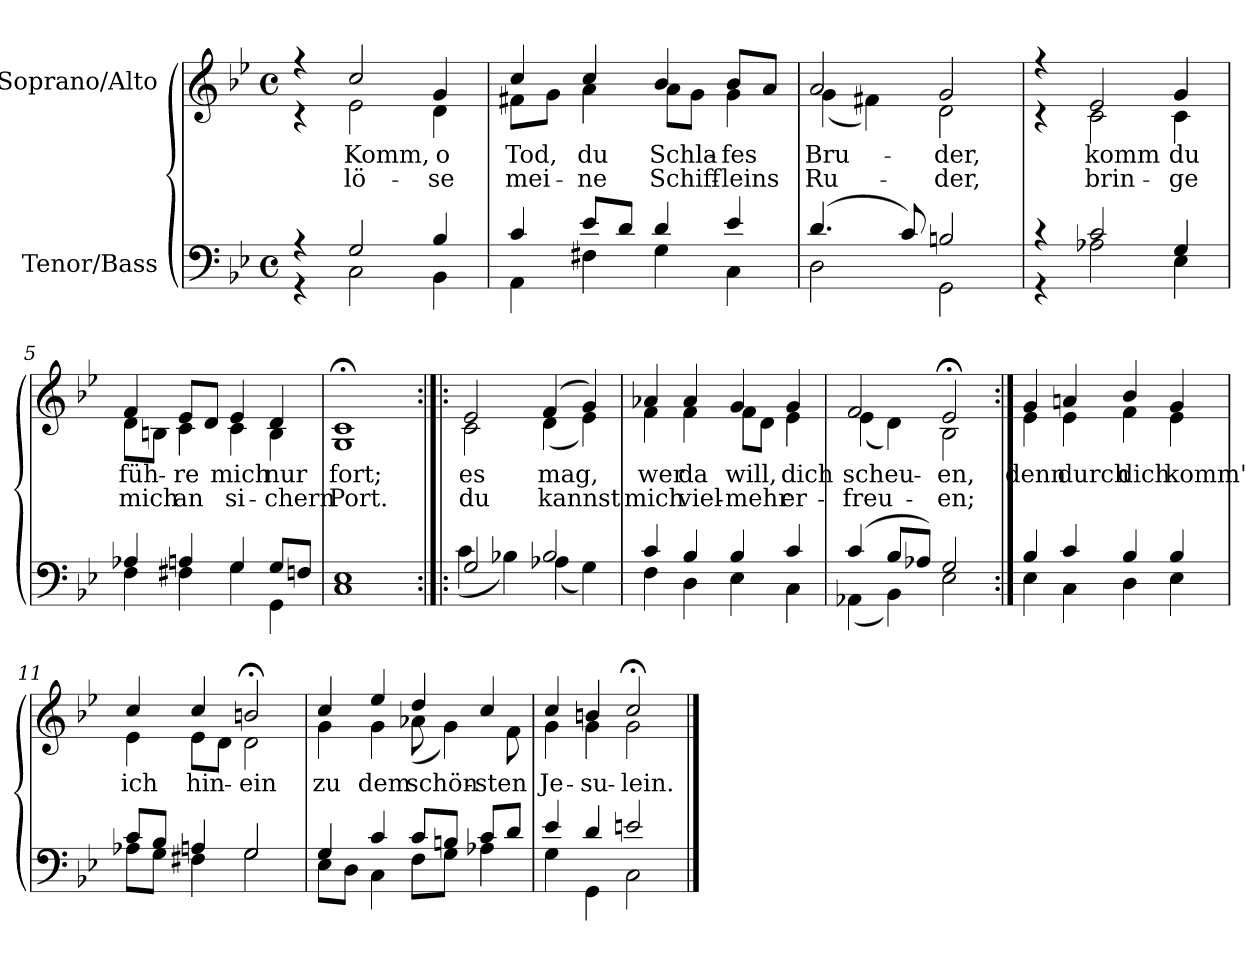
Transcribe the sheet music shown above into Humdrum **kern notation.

**kern	**kern	**text	**text
*part2	*part1	*part1	*part1
*staff2	*staff1	*staff1	*staff1
*I"Tenor/Bass	*I"Soprano/Alto	*	*
*clefF4	*clefG2	*	*
*k[b-e-]	*k[b-e-]	*	*
*M4/4	*M4/4	*	*
*met(c)	*met(c)	*	*
=1	=1	=1	=1
*^	*^	*	*
4r	4r	4r	4r	.	.
!	!	!	!	!LO:LY:b	!LO:LY:b
2G/	2C\	2cc/	2e-\	Komm,	lö-
!	!	!	!	!LO:LY:b	!LO:LY:b
4B-/	4BB-\	4g/	4d\	o	-se
=2	=2	=2	=2	=2	=2
!	!	!	!	!LO:LY:b	!LO:LY:b
4c/	4AA\	4cc/	8f#X\L	Tod,	mei-
.	.	.	8g\J	.	.
!	!	!	!	!LO:LY:b	!LO:LY:b
8e-/L	4F#X\	4cc/	4a\	du	-ne
8d/J	.	.	.	.	.
!	!	!	!	!LO:LY:b	!LO:LY:b
4d/	4G\	4b-/	8a\L	Schla-	Schiff-
.	.	.	8g\J	.	.
!	!	!	!	!LO:LY:b	!LO:LY:b
4e-/	4C\	8b-/L	4g\	-fes	-leins
.	.	8a/J	.	.	.
=3	=3	=3	=3	=3	=3
!	!	!	!	!LO:LY:b	!LO:LY:b
(4.d/	2D\	2a/	(4g\	Bru-	Ru-
.	.	.	4f#X\)	.	.
8c/)	.	.	.	.	.
!	!	!	!	!LO:LY:b	!LO:LY:b
2Bn/	2GG\	2g/	2d\	-der,	-der,
=4	=4	=4	=4	=4	=4
4r	4r	4r	4r	.	.
!	!	!	!	!LO:LY:b	!LO:LY:b
2c/	2A-X\	2e-/	2c\	komm	brin-
!	!	!	!	!LO:LY:b	!LO:LY:b
4G/	4E-\	4g/	4c\	du	-ge
=5	=5	=5	=5	=5	=5
!	!	!	!	!LO:LY:b	!LO:LY:b
4A-X/	4F\	4f/	8d\L	füh-	mich
.	.	.	8Bn\J	.	.
!	!	!	!	!LO:LY:b	!LO:LY:b
4An/	4F#X\	8e-/L	4c\	-re	an
.	.	8d/J	.	.	.
!	!	!	!	!LO:LY:b	!LO:LY:b
4G/	4G\	4e-/	4c\	mich	si-
!	!	!	!	!LO:LY:b	!LO:LY:b
8G/L	4GG\	4d/	4B\	nur	-chern
8Fn/J	.	.	.	.	.
=6	=6	=6	=6	=6	=6
!	!	!	!	!LO:LY:b	!LO:LY:b
1E-	1C	1c;<	1G	fort;	Port.
!!LO:LB:g=z	!!
=7:|!|:	=7:|!|:	=7:|!|:	=7:|!|:	=7:|!|:	=7:|!|:
!	!	!	!	!LO:LY:b	!LO:LY:b
2G/	(4c\	2e-/	2c\	es	du
.	4B-X\)	.	.	.	.
!	!	!	!	!LO:LY:b	!LO:LY:b
2B-/	(4A-X\	(4f/	(4d\	mag,	kannst
.	4G\)	4g/)	4e-\)	.	.
=8	=8	=8	=8	=8	=8
!	!	!	!	!LO:LY:b	!LO:LY:b
4c/	4F\	4a-X/	4f\	wer	mich
!	!	!	!	!LO:LY:b	!LO:LY:b
4B-/	4D\	4a-/	4f\	da	viel-
!	!	!	!	!LO:LY:b	!LO:LY:b
4B-/	4E-\	4g/	8f\L	will,	-mehr
.	.	.	8d\J	.	.
!	!	!	!	!LO:LY:b	!LO:LY:b
4c/	4C\	4g/	4e-\	dich	er-
=9	=9	=9	=9	=9	=9
!	!	!	!	!LO:LY:b	!LO:LY:b
(4c/	(4AA-X\	2f/	(4e-\	scheu-	-freu-
8B-/L	4BB-\)	.	4d\)	.	.
8A-X/J)	.	.	.	.	.
!	!	!	!	!LO:LY:b	!LO:LY:b
2G/	2E-\	2e-;</	2B-\	-en,	-en;
!!LO:LB:g=z	!!
=10:|!	=10:|!	=10:|!	=10:|!	=10:|!	=10:|!
!	!	!	!	!LO:LY:b	!
4B-/	4E-\	4g/	4e-\	denn	.
!	!	!	!	!LO:LY:b	!
4c/	4C\	4an/	4e-\	durch	.
!	!	!	!	!LO:LY:b	!
4B-/	4D\	4b-/	4f\	dich	.
!	!	!	!	!LO:LY:b	!
4B-/	4E-\	4g/	4e-\	komm'	.
=11	=11	=11	=11	=11	=11
!	!	!	!	!LO:LY:b	!
8c/L	8A-X\L	4cc/	4e-\	ich	.
8B-/J	8G\J	.	.	.	.
!	!	!	!	!LO:LY:b	!
4An/	4F#X\	4cc/	8e-\L	hin-	.
.	.	.	8d\J	.	.
!	!	!	!	!LO:LY:b	!
2G/	2G\	2bn;</	2d\	-ein	.
=12	=12	=12	=12	=12	=12
!	!	!	!	!LO:LY:b	!
4G/	8E-\L	4cc/	4g\	zu	.
.	8D\J	.	.	.	.
!	!	!	!	!LO:LY:b	!
4c/	4C\	4ee-/	4g\	dem	.
!	!	!	!	!LO:LY:b	!
8c/L	8F\L	4dd/	(8a-X\	schön-	.
8Bn/J	8G\J	.	4g\)	.	.
!	!	!	!	!LO:LY:b	!
8c/L	4A-X\	4cc/	.	-sten	.
8d/J	.	.	8f\	.	.
=13	=13	=13	=13	=13	=13
!	!	!	!	!LO:LY:b	!
4e-/	4G\	4cc/	4g\	Je-	.
!	!	!	!	!LO:LY:b	!
4d/	4GG\	4bn/	4g\	-su-	.
!	!	!	!	!LO:LY:b	!
2en/	2C\	2cc;</	2g\	-lein.	.
*v	*v	*	*	*	*
*	*v	*v	*	*
==	==	==	==
*-	*-	*-	*-
